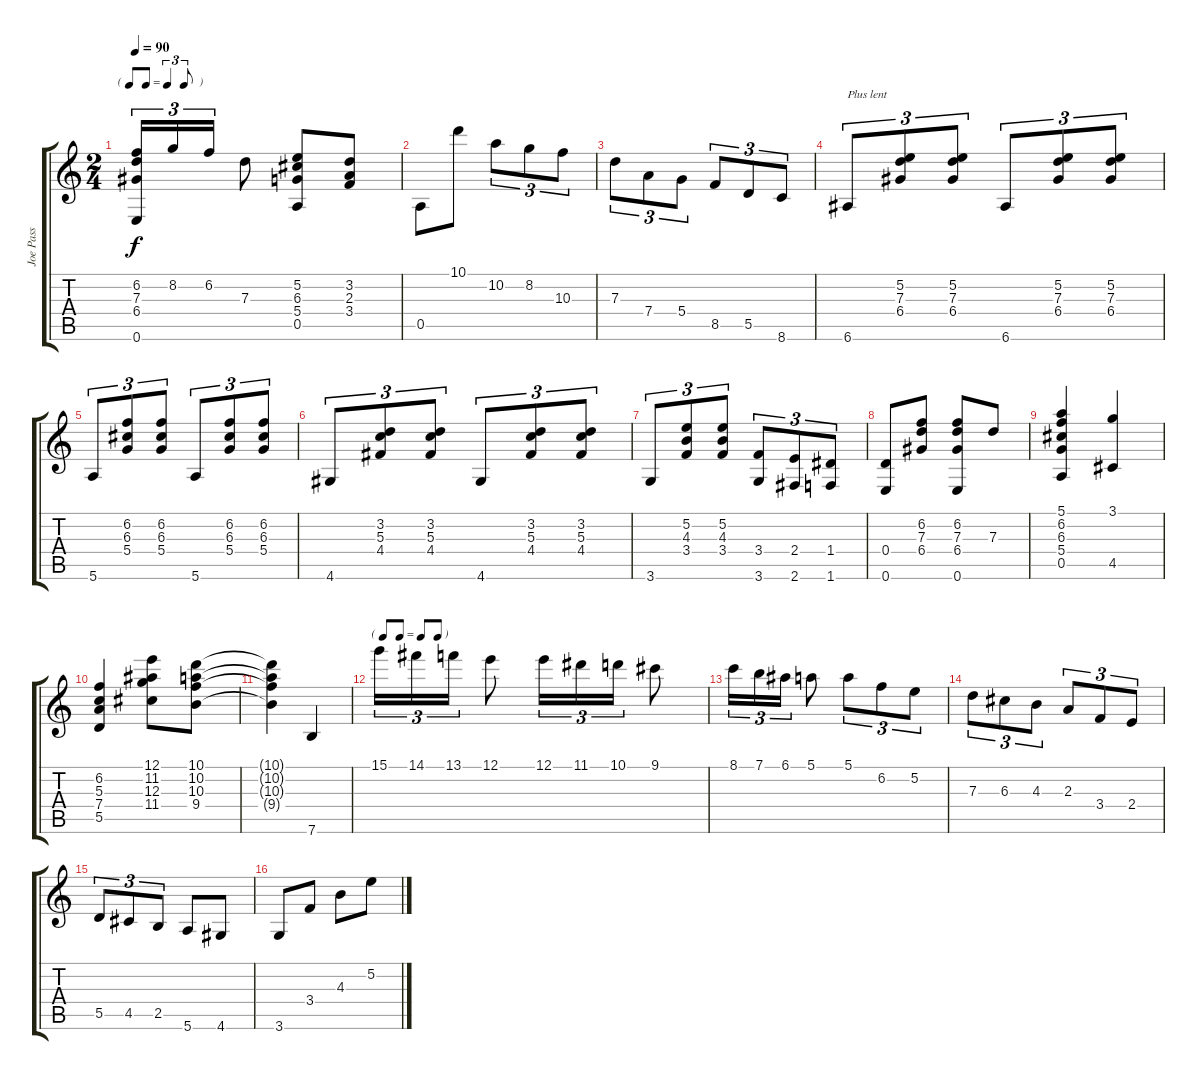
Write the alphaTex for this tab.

\track ("Joe Pass" "Joe Pass") {instrument electricguitarjazz}
\staff {score tabs}
\tuning (E4 B3 G3 D3 A2 E2) {hide}
\ts (2 4)
\tf triplet8th
\tempo 90
\clef g2
\ks c
(6.2 7.3 6.4 0.6).16{tu (3 2) dy f} 8.2.16{tu (3 2)} 6.2.16{tu (3 2)} 7.3.8 (5.2 6.3 5.4 0.5).8 (3.2 2.3 3.4).8 |
0.5.8 10.1.8 10.2.8{tu (3 2)} 8.2.8{tu (3 2)} 10.3.8{tu (3 2)} |
7.3.8{tu (3 2)} 7.4.8{tu (3 2)} 5.4.8{tu (3 2)} 8.5.8{tu (3 2)} 5.5.8{tu (3 2)} 8.6.8{tu (3 2)} |
6.6.8{tu (3 2) txt "Plus lent"} (5.2 7.3 6.4).8{tu (3 2)} (5.2 7.3 6.4).8{tu (3 2)} 6.6.8{tu (3 2)} (5.2 7.3 6.4).8{tu (3 2)} (5.2 7.3 6.4).8{tu (3 2)} |
5.6.8{tu (3 2)} (6.2 6.3 5.4).8{tu (3 2)} (6.2 6.3 5.4).8{tu (3 2)} 5.6.8{tu (3 2)} (6.2 6.3 5.4).8{tu (3 2)} (6.2 6.3 5.4).8{tu (3 2)} |
4.6.8{tu (3 2)} (3.2 5.3 4.4).8{tu (3 2)} (3.2 5.3 4.4).8{tu (3 2)} 4.6.8{tu (3 2)} (3.2 5.3 4.4).8{tu (3 2)} (3.2 5.3 4.4).8{tu (3 2)} |
3.6.8{tu (3 2)} (5.2 4.3 3.4).8{tu (3 2)} (5.2 4.3 3.4).8{tu (3 2)} (3.4 3.6).8{tu (3 2)} (2.4 2.6).8{tu (3 2)} (1.4 1.6).8{tu (3 2)} |
(0.4 0.6).8 (6.2 7.3 6.4).8 (6.2 7.3 6.4 0.6).8 7.3.8 |
(5.1 6.2 6.3 5.4 0.5).4 (3.1 4.5).4 |
(6.2 5.3 7.4 5.5).4 (12.1 11.2 12.3 11.4).8 (10.1 10.2 10.3 9.4).8 |
(10.1{t} 10.2{t} 10.3{t} 9.4{t}).4 7.6.4 |
\tf none
15.1.16{tu (3 2)} 14.1.16{tu (3 2)} 13.1.16{tu (3 2)} 12.1.8 12.1.16{tu (3 2)} 11.1.16{tu (3 2)} 10.1.16{tu (3 2)} 9.1.8 |
8.1.16{tu (3 2)} 7.1.16{tu (3 2)} 6.1.16{tu (3 2)} 5.1.8 5.1.8{tu (3 2)} 6.2.8{tu (3 2)} 5.2.8{tu (3 2)} |
7.3.8{tu (3 2)} 6.3.8{tu (3 2)} 4.3.8{tu (3 2)} 2.3.8{tu (3 2)} 3.4.8{tu (3 2)} 2.4.8{tu (3 2)} |
5.5.8{tu (3 2)} 4.5.8{tu (3 2)} 2.5.8{tu (3 2)} 5.6.8 4.6.8 |
3.6.8 3.4.8 4.3.8 5.2.8
